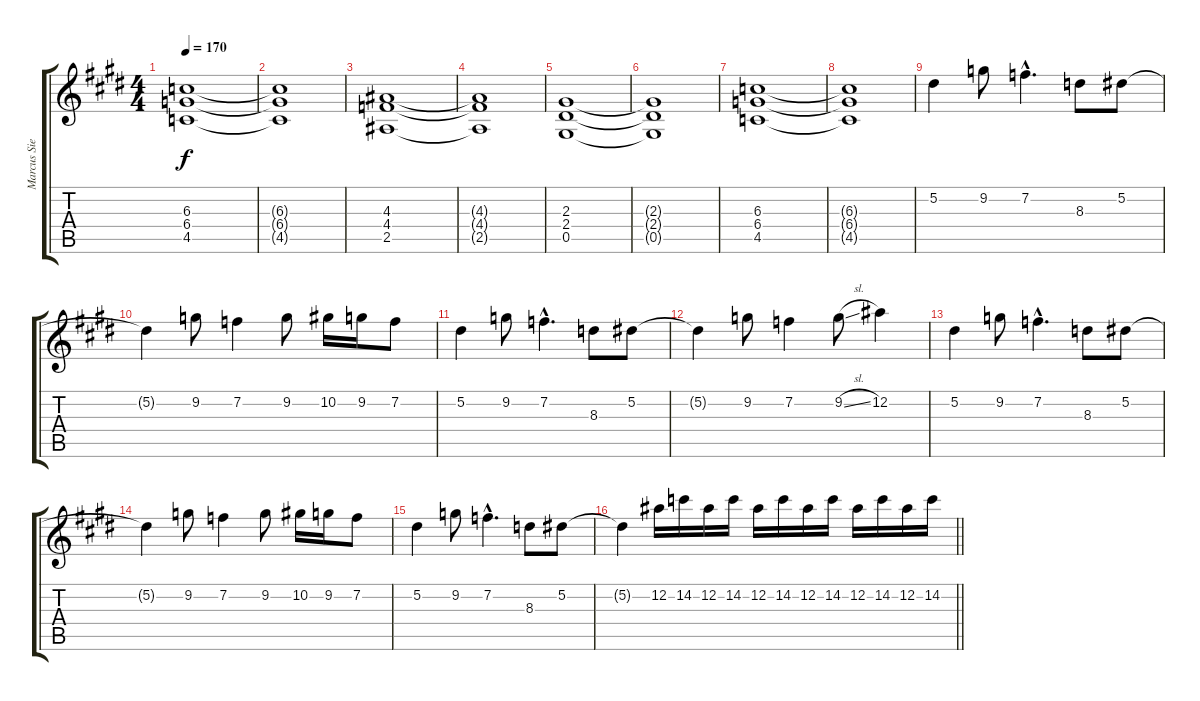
\track ("Marcus Siepen" "Marcus Sie") {instrument distortionguitar}
\staff {score tabs}
\tuning (Eb4 Bb3 Gb3 Db3 Ab2 Eb2) {hide}
\ts (4 4)
\tempo 170
\clef g2
\ks e
(6.3 6.4 4.5).1{dy f} |
(6.3{t} 6.4{t} 4.5{t}).1 |
(4.3 4.4 2.5).1 |
(4.3{t} 4.4{t} 2.5{t}).1 |
(2.3 2.4 0.5).1 |
(2.3{t} 2.4{t} 0.5{t}).1 |
(6.3 6.4 4.5).1 |
(6.3{t} 6.4{t} 4.5{t}).1 |
5.2.4 9.2.8 7.2{hac}.4{d} 8.3.8 5.2.8 |
5.2{t}.4 9.2.8 7.2.4 9.2.8 10.2.16 9.2.16 7.2.8 |
5.2.4 9.2.8 7.2{hac}.4{d} 8.3.8 5.2.8 |
5.2{t}.4 9.2.8 7.2.4 9.2{sl}.8 12.2.4 |
5.2.4 9.2.8 7.2{hac}.4{d} 8.3.8 5.2.8 |
5.2{t}.4 9.2.8 7.2.4 9.2.8 10.2.16 9.2.16 7.2.8 |
5.2.4 9.2.8 7.2{hac}.4{d} 8.3.8 5.2.8 |
\barLineRight lightlight
5.2{t}.4 12.2.16 14.2.16 12.2.16 14.2.16 12.2.16 14.2.16 12.2.16 14.2.16 12.2.16 14.2.16 12.2.16 14.2.16
